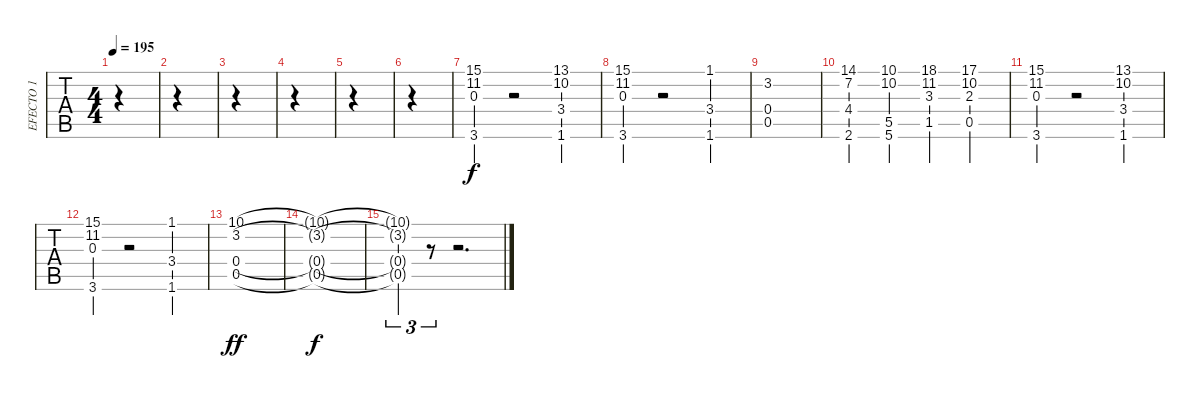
\track ("EFECTO 1" "EFECTO 1") {instrument pad4choir}
\staff {tabs}
\tuning (Eb4 Bb3 Gb3 Db3 Ab2 Eb2) {hide}
\ts (4 4)
\tempo 195
\clef g2
\ks c
|
|
|
|
|
|
(15.1 11.2 0.3 3.6).4 r.2 (13.1 10.2 3.4 1.6).4 |
(15.1 11.2 0.3 3.6).4 r.2 (1.1 3.4 1.6).4 |
(3.2 0.4 0.5).1 |
(14.1 7.2 4.4 2.6).4 (10.1 10.2 5.5 5.6).4 (18.1 11.2 3.3 1.5).4 (17.1 10.2 2.3 0.5).4 |
(15.1 11.2 0.3 3.6).4 r.2 (13.1 10.2 3.4 1.6).4 |
(15.1 11.2 0.3 3.6).4 r.2 (1.1 3.4 1.6).4 |
(10.1 3.2 0.4 0.5).1{dy ff} |
(10.1{t} 3.2{t} 0.4{t} 0.5{t}).1{dy f} |
(10.1{t} 3.2{t} 0.4{t} 0.5{t}).4{tu (3 2)} r.8{tu (3 2)} r.2{d}
